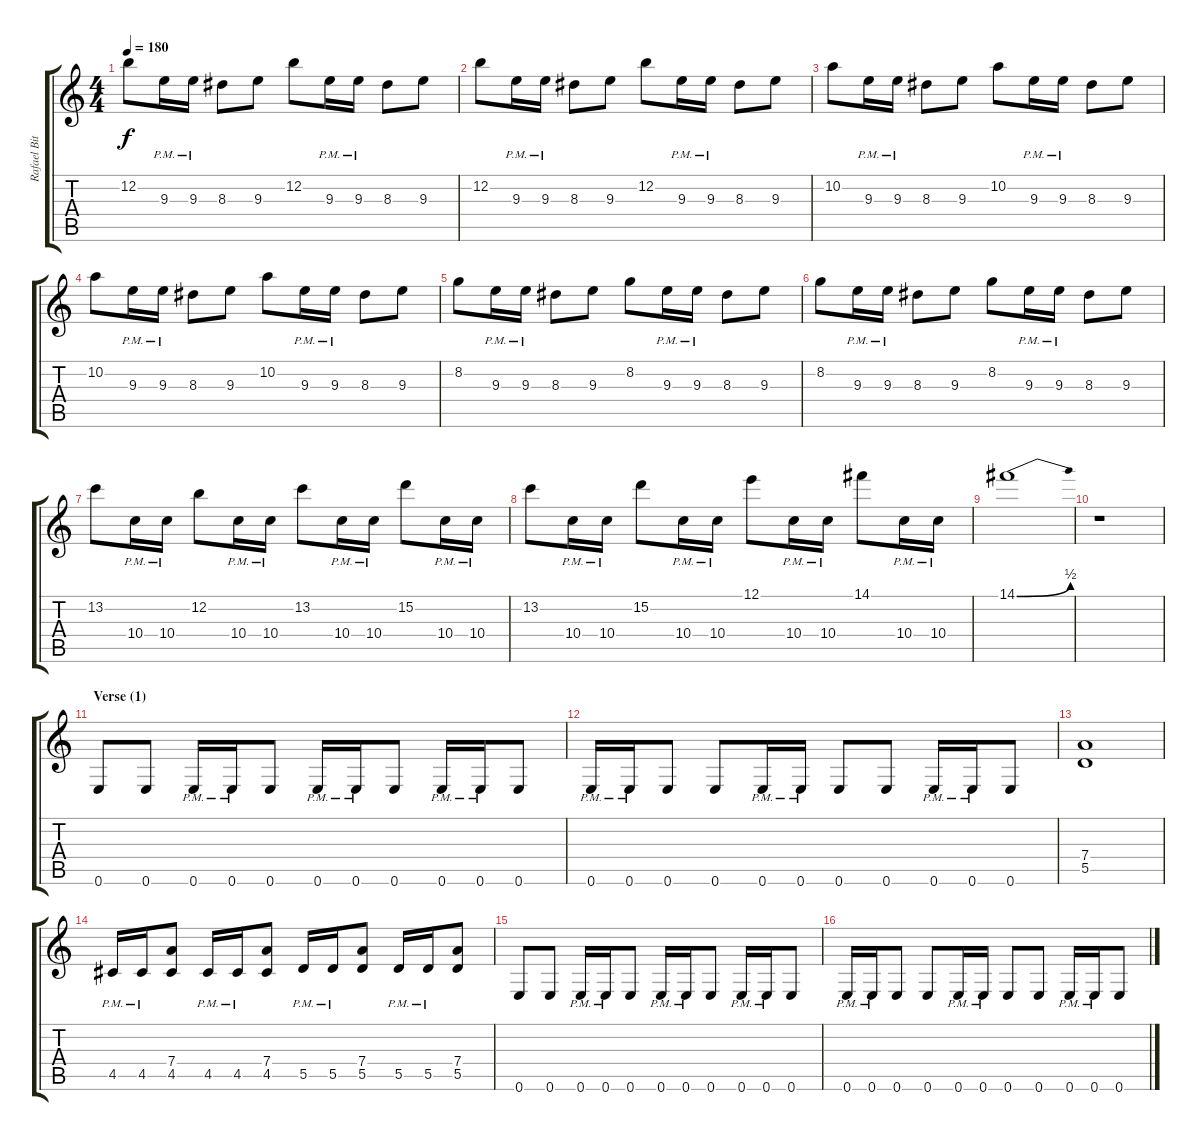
\track ("Rafael Bittencourt" "Rafael Bit") {instrument distortionguitar}
\staff {score tabs}
\tuning (E4 B3 G3 D3 A2 E2) {hide}
\ts (4 4)
\tempo 180
\clef g2
\ks c
12.2.8{dy f} 9.3{pm}.16 9.3{pm}.16 8.3.8 9.3.8 12.2.8 9.3{pm}.16 9.3{pm}.16 8.3.8 9.3.8 |
12.2.8 9.3{pm}.16 9.3{pm}.16 8.3.8 9.3.8 12.2.8 9.3{pm}.16 9.3{pm}.16 8.3.8 9.3.8 |
10.2.8 9.3{pm}.16 9.3{pm}.16 8.3.8 9.3.8 10.2.8 9.3{pm}.16 9.3{pm}.16 8.3.8 9.3.8 |
10.2.8 9.3{pm}.16 9.3{pm}.16 8.3.8 9.3.8 10.2.8 9.3{pm}.16 9.3{pm}.16 8.3.8 9.3.8 |
8.2.8 9.3{pm}.16 9.3{pm}.16 8.3.8 9.3.8 8.2.8 9.3{pm}.16 9.3{pm}.16 8.3.8 9.3.8 |
8.2.8 9.3{pm}.16 9.3{pm}.16 8.3.8 9.3.8 8.2.8 9.3{pm}.16 9.3{pm}.16 8.3.8 9.3.8 |
13.2.8 10.4{pm}.16 10.4{pm}.16 12.2.8 10.4{pm}.16 10.4{pm}.16 13.2.8 10.4{pm}.16 10.4{pm}.16 15.2.8 10.4{pm}.16 10.4{pm}.16 |
13.2.8 10.4{pm}.16 10.4{pm}.16 15.2.8 10.4{pm}.16 10.4{pm}.16 12.1.8 10.4{pm}.16 10.4{pm}.16 14.1.8 10.4{pm}.16 10.4{pm}.16 |
14.1{be (bend 0 0 60 2)}.1 |
r.1 |
\section ("" "Verse (1)")
0.6.8{volume 14 balance 8} 0.6.8 0.6{pm}.16 0.6{pm}.16 0.6.8 0.6{pm}.16 0.6{pm}.16 0.6.8 0.6{pm}.16 0.6{pm}.16 0.6.8 |
0.6{pm}.16 0.6{pm}.16 0.6.8 0.6.8 0.6{pm}.16 0.6{pm}.16 0.6.8 0.6.8 0.6{pm}.16 0.6{pm}.16 0.6.8 |
(7.4 5.5).1 |
4.5{pm}.16 4.5{pm}.16 (7.4 4.5).8 4.5{pm}.16 4.5{pm}.16 (7.4 4.5).8 5.5{pm}.16 5.5{pm}.16 (7.4 5.5).8 5.5{pm}.16 5.5{pm}.16 (7.4 5.5).8 |
0.6.8 0.6.8 0.6{pm}.16 0.6{pm}.16 0.6.8 0.6{pm}.16 0.6{pm}.16 0.6.8 0.6{pm}.16 0.6{pm}.16 0.6.8 |
0.6{pm}.16 0.6{pm}.16 0.6.8 0.6.8 0.6{pm}.16 0.6{pm}.16 0.6.8 0.6.8 0.6{pm}.16 0.6{pm}.16 0.6.8
